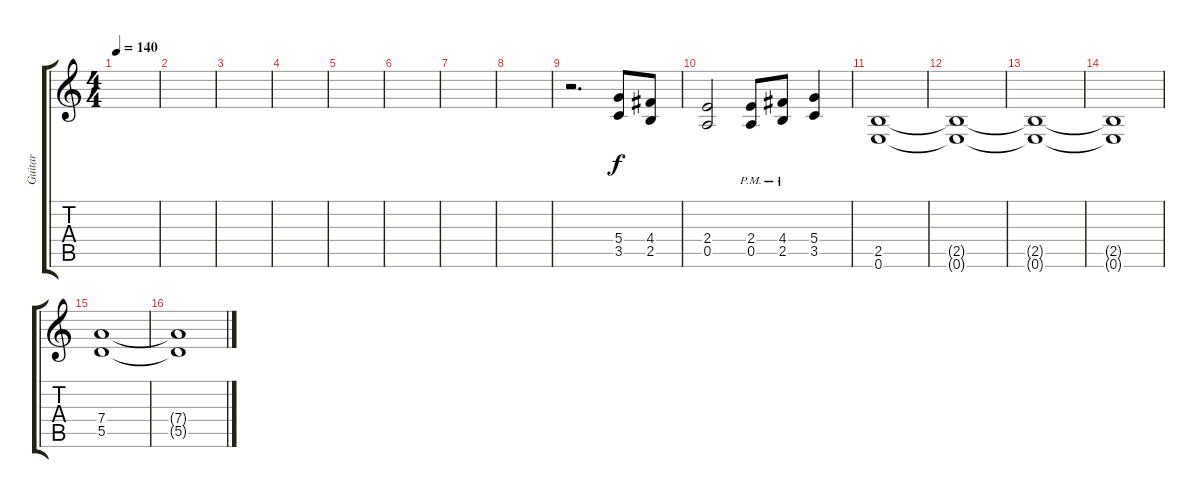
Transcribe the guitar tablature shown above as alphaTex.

\track ("Guitar " "Guitar ") {instrument overdrivenguitar}
\staff {score tabs}
\tuning (E4 B3 G3 D3 A2 E2) {hide}
\ts (4 4)
\tempo 140
\clef g2
\ks c
|
|
|
|
|
|
|
|
r.2{d} (5.4 3.5).8 (4.4 2.5).8 |
(2.4 0.5).2 (2.4 0.5{pm}).8 (4.4 2.5{pm}).8 (5.4 3.5).4 |
(2.5 0.6).1 |
(2.5{t} 0.6{t}).1 |
(2.5{t} 0.6{t}).1 |
(2.5{t} 0.6{t}).1 |
(7.4 5.5).1 |
(7.4{t} 5.5{t}).1
